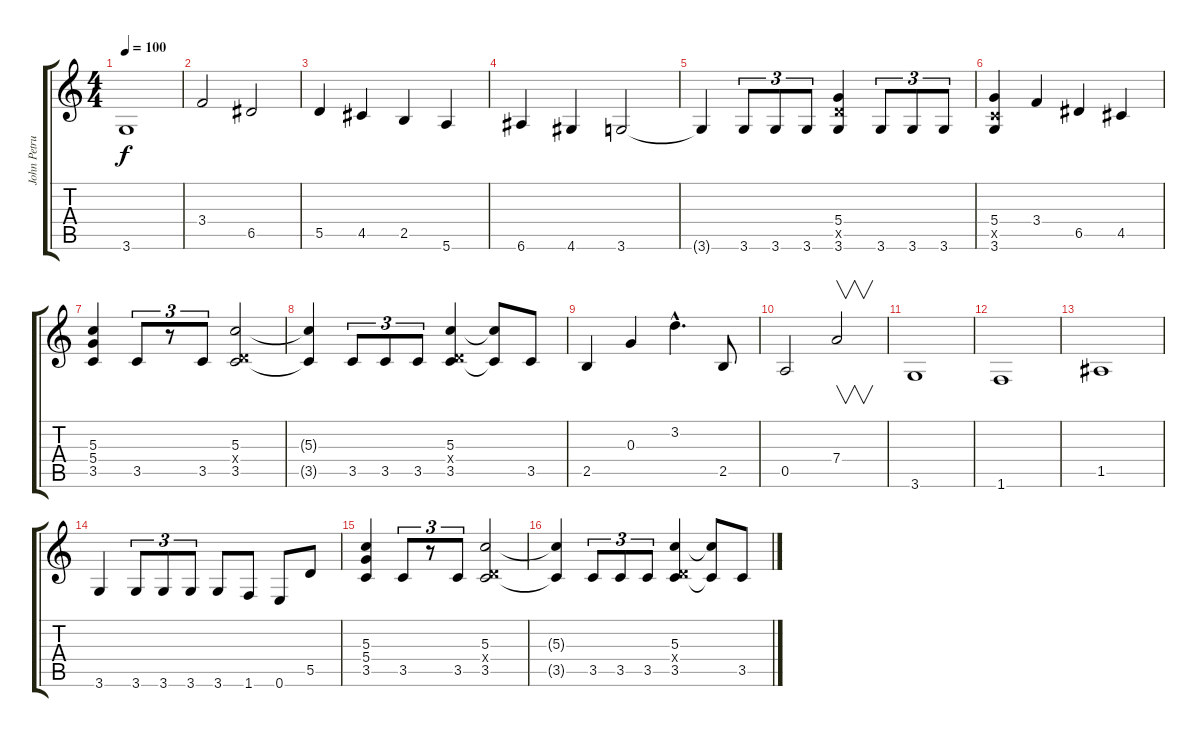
\track ("John Petrucci" "John Petru") {instrument distortionguitar}
\staff {score tabs}
\tuning (E4 B3 G3 D3 A2 E2) {hide}
\ts (4 4)
\tempo 100
\clef g2
\ks c
3.6.1{dy f instrument distortionguitar} |
3.4.2 6.5.2 |
5.5.4 4.5.4 2.5.4 5.6.4 |
6.6.4 4.6.4 3.6.2 |
3.6{t}.4 3.6.8{tu (3 2)} 3.6.8{tu (3 2)} 3.6.8{tu (3 2)} (5.4 5.5{x} 3.6).4 3.6.8{tu (3 2)} 3.6.8{tu (3 2)} 3.6.8{tu (3 2)} |
(5.4 3.5{x} 3.6).4 3.4.4 6.5.4 4.5.4 |
(5.3 5.4 3.5).4 3.5.8{tu (3 2)} r.8{tu (3 2)} 3.5.8{tu (3 2)} (5.3 0.4{x} 3.5).2 |
(5.3{t} 3.5{t}).4 3.5.8{tu (3 2)} 3.5.8{tu (3 2)} 3.5.8{tu (3 2)} (5.3 0.4{x} 3.5).4 (5.3{t} 3.5{t}).8 3.5.8 |
2.5.4 0.3.4 3.2{hac}.4{d} 2.5.8 |
0.5.2 7.4.2{v} |
3.6.1 |
1.6.1 |
1.5.1 |
3.6.4 3.6.8{tu (3 2)} 3.6.8{tu (3 2)} 3.6.8{tu (3 2)} 3.6.8 1.6.8 0.6.8 5.5.8 |
(5.3 5.4 3.5).4 3.5.8{tu (3 2)} r.8{tu (3 2)} 3.5.8{tu (3 2)} (5.3 0.4{x} 3.5).2 |
(5.3{t} 3.5{t}).4 3.5.8{tu (3 2)} 3.5.8{tu (3 2)} 3.5.8{tu (3 2)} (5.3 0.4{x} 3.5).4 (5.3{t} 3.5{t}).8 3.5.8
